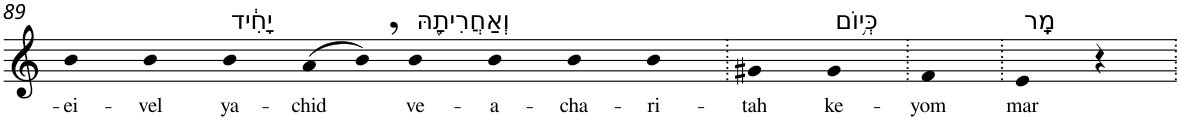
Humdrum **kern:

**kern	**text
*part1	*part1
*staff1	*staff1
*I"Piano	*
*I'Pno	*
!!LO:PB:g=z
*clefG2	*
*k[]	*
=89	=89
!	!LO:LY:b
4b	-ei-
!	!LO:LY:b
4b	-vel
!LO:TX:a:t=יָחִ֔יד	!
!	!LO:LY:b
4b	ya-
!	!LO:LY:b
(>8a	-chid
8b,)	.
!LO:TX:a:t=וְאַחֲרִיתָ֖הּ	!
!	!LO:LY:b
4b	ve-
!	!LO:LY:b
4b	-a-
!	!LO:LY:b
4b	-cha-
!	!LO:LY:b
4b	-ri-
=90.	=90.
!	!LO:LY:b
4g#X	-tah
!LO:TX:a:t=כְּי֥וֹם	!
!	!LO:LY:b
4g#	ke-
=91.	=91.
!	!LO:LY:b
4f	-yom
=92.	=92.
!LO:TX:a:t=מָֽר	!
!	!LO:LY:b
4e	mar
4r	.
=.	=.
*-	*-
